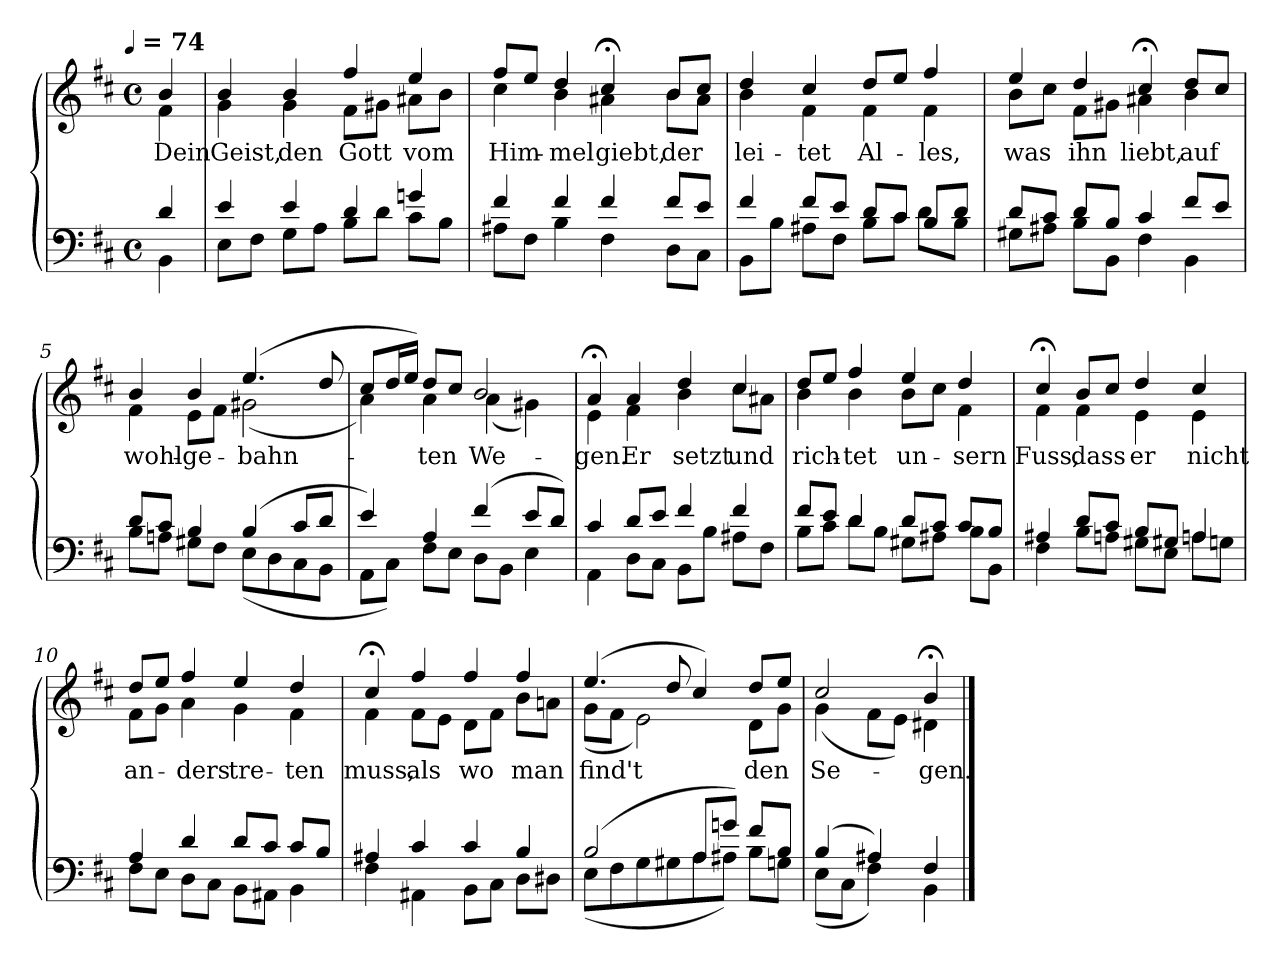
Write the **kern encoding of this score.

**kern	**kern	**text	**dynam
*part1	*part1	*part1	*part1
*staff2	*staff1	*staff1	*staff1/2
*clefF4	*clefG2	*	*
*k[f#c#]	*k[f#c#]	*	*
!!LO:TX:omd:t=[quarter] = 74
*M4/4	*M4/4	*	*
*met(c)	*met(c)	*	*
*MM74	*MM74	*	*
=	=	=	=
*^	*^	*	*
4d	4BB	4b	4f#	Dein	.
=1	=1	=1	=1	=1	=1
4e	8EL	4b	4g	Geist,	.
.	8F#J	.	.	.	.
4e	8GL	4b	4g	den	.
.	8AJ	.	.	.	.
4d	8BL	4ff#	8f#L	Gott	.
.	8dJ	.	8g#XJ	.	.
4gn	8c#L	4ee	8a#XL	vom	.
.	8BJ	.	8bJ	.	.
=2	=2	=2	=2	=2	=2
4f#	8A#XL	8ff#L	4cc#	Him-	.
.	8F#J	8eeJ	.	.	.
4f#	4B	4dd	4b	-mel	.
4f#	4F#	4cc#;<	4a#X	giebt,	.
8f#L	8DL	8bL	8bL	der	.
8eJ	8C#J	8cc#J	8a#J	.	.
=3	=3	=3	=3	=3	=3
4f#	8BBL	4dd	4b	lei-	.
.	8BJ	.	.	.	.
8f#L	8A#XL	4cc#	4f#	-tet	.
8eJ	8F#J	.	.	.	.
8dL	8BL	8ddL	4f#	Al-	.
8c#J	8c#J	8eeJ	.	.	.
8BL	8dL	4ff#	4f#	-les,	.
8dJ	8BJ	.	.	.	.
!!LO:LB:g=z	!!
=4	=4	=4	=4	=4	=4
8dL	8G#XL	4ee	8bL	was	.
8c#J	8A#XJ	.	8cc#J	.	.
8dL	8BL	4dd	8f#L	ihn	.
8BJ	8BBJ	.	8g#XJ	.	.
4c#	4F#	4cc#;<	4a#X	liebt,	.
8f#L	4BB	8ddL	4b	auf	.
8eJ	.	8cc#J	.	.	.
=5	=5	=5	=5	=5	=5
8dL	8BL	4b	4f#	wohl-	.
8c#J	8AnJ	.	.	.	.
4B	8G#XL	4b	8eL	-ge-	.
.	8F#J	.	8f#J	.	.
(4B	(8EL	(4.ee	(2g#X	-bahn-	.
.	8D	.	.	.	.
8c#L	8C#	.	.	.	.
8dJ	8BBJ	8dd	.	.	.
=6	=6	=6	=6	=6	=6
*	*	*MM72	*	*	*
4e)	8AAL	8cc#L	4a)	.	.
.	8C#J)	16ddL	.	.	.
.	.	16eeJJ)	.	.	.
4A	8F#L	8ddL	4a	-ten	.
.	8EJ	8cc#J	.	.	.
(4f#	8DL	2b	(4a	We-	.
.	8BBJ	.	.	.	.
8eL	4E	.	4g#X)	.	.
8dJ)	.	.	.	.	.
!!LO:LB:g=z	!!
=7	=7	=7	=7	=7	=7
4c#	4AA	4a;<	4e	gen.	.
8dL	8DL	4a	4f#	Er	.
8eJ	8C#J	.	.	.	.
4f#	8BBL	4dd	4b	setzt	.
.	8BJ	.	.	.	.
4f#	8A#XL	4cc#	8cc#L	und	.
.	8F#J	.	8a#XJ	.	.
=8	=8	=8	=8	=8	=8
8f#L	8BL	8ddL	4b	rich-	.
8eJ	8c#J	8eeJ	.	.	.
4d	8dL	4ff#	4b	-tet	.
.	8BJ	.	.	.	.
8dL	8G#XL	4ee	8bL	un-	.
8c#J	8A#XJ	.	8cc#J	.	.
8c#L	8BL	4dd	4f#	-sern	.
8BJ	8BBJ	.	.	.	.
=9	=9	=9	=9	=9	=9
4A#X	4F#	4cc#;<	4f#	Fuss,	.
8dL	8BL	8bL	4f#	dass	.
8c#J	8AnJ	8cc#J	.	.	.
8BL	8G#XL	4dd	4e	er	.
8G#XJ	8EJ	.	.	.	.
4An	8AL	4cc#	4e	nicht	.
.	8GnJ	.	.	.	.
!!LO:LB:g=z	!!
=10	=10	=10	=10	=10	=10
4A	8F#L	8ddL	8f#L	an-	.
.	8EJ	8eeJ	8gJ	.	.
4d	8DL	4ff#	4a	-ders	.
.	8C#J	.	.	.	.
8dL	8BBL	4ee	4g	tre-	♩ = 73
8c#J	8AA#XJ	.	.	.	.
8c#L	4BB	4dd	4f#	-ten	.
8BJ	.	.	.	.	.
=11	=11	=11	=11	=11	=11
4A#X	4F#	4cc#;<	4f#	muss,	.
4c#	4AA#X	4ff#	8f#L	als	♩ = 72.8
.	.	.	8eJ	.	.
4c#	8BBL	4ff#	8dL	wo	.
.	8C#J	.	8f#J	.	.
4B	8DL	4ff#	8bL	man	.
.	8D#XJ	.	8anJ	.	.
=12	=12	=12	=12	=12	=12
*	*	*MM72	*	*	*
(2B	(8EL	(4.ee	(8gL	find't	.
.	8F#	.	8f#J	.	.
.	8G	.	2e)	.	.
.	8G#X	8dd	.	.	.
8AL	8A	4cc#)	.	.	♩ = 70
8gnJ)	8A#XJ)	.	.	.	.
8f#L	8BL	8ddL	8dL	den	.
8BJ	8GnJ	8eeJ	8gJ	.	.
=13	=13	=13	=13	=13	=13
(4B	(8EL	2cc#	(4g	Se-	.
.	8C#J	.	.	.	.
4A#X)	4F#)	.	8f#L	.	.
.	.	.	8eJ)	.	.
4F#	4BB	4b;<	4d#X	-gen.	.
*v	*v	*	*	*	*
*	*v	*v	*	*
==	==	==	==
*-	*-	*-	*-
